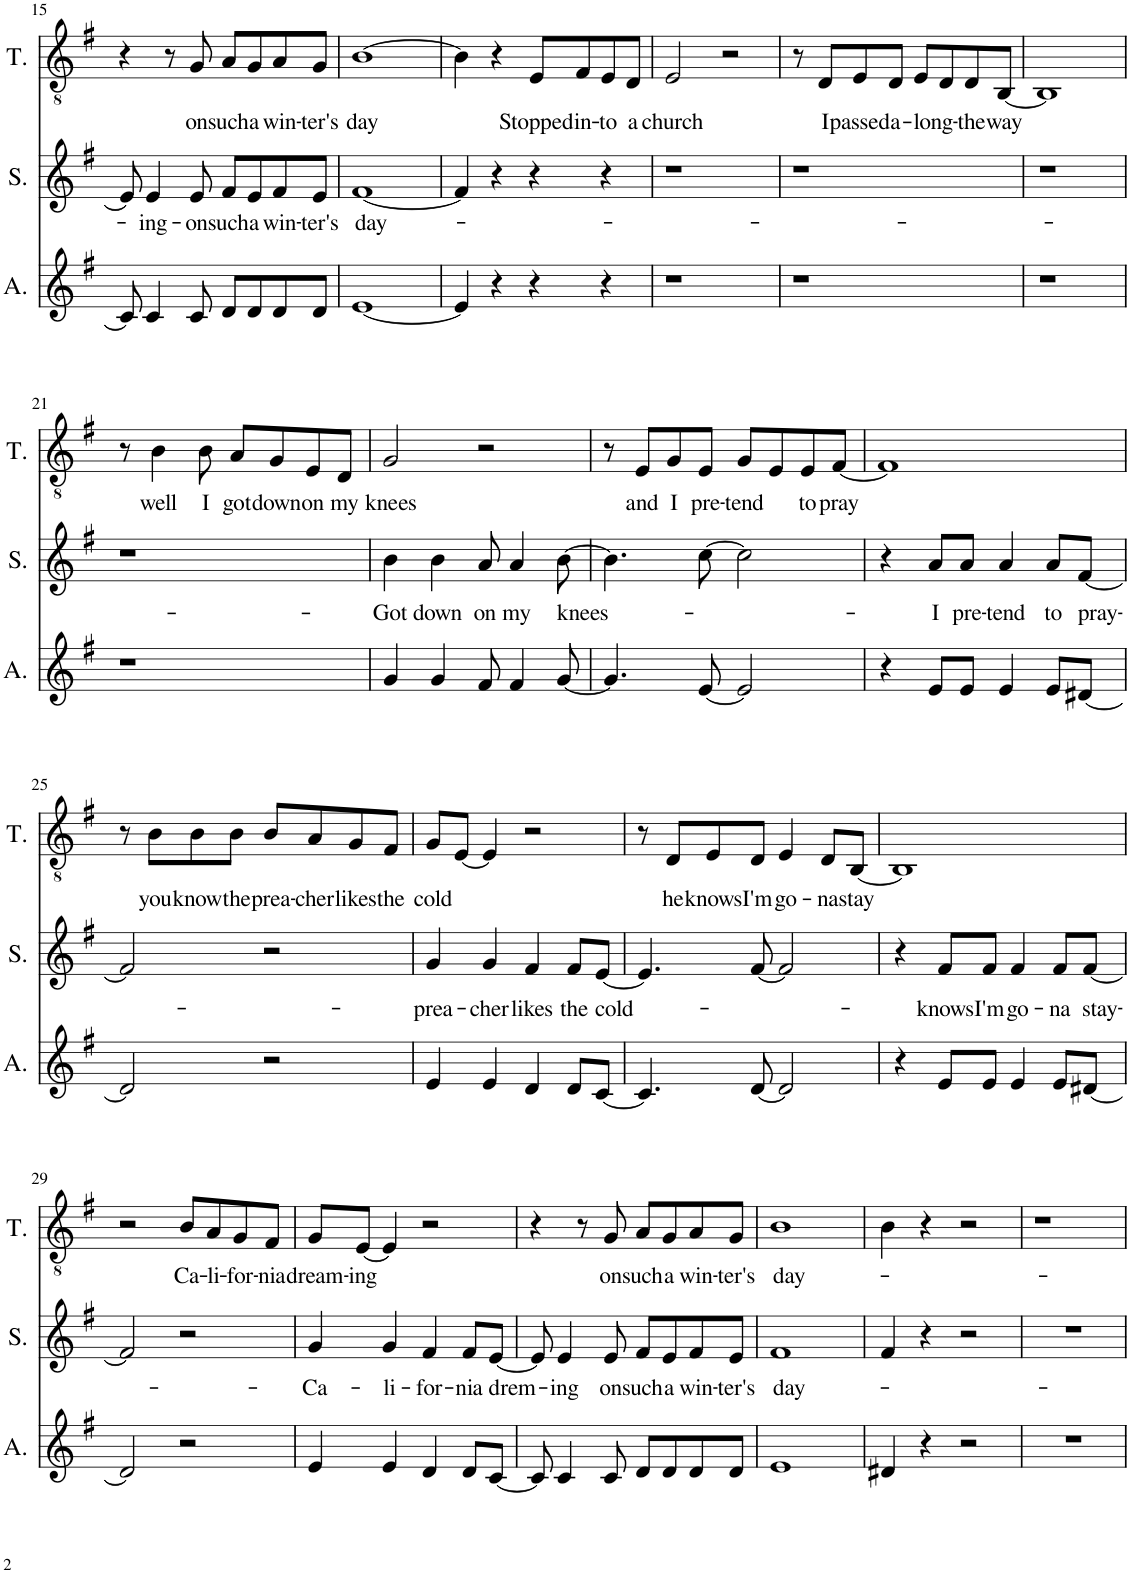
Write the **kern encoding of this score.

**kern	**kern	**text	**kern	**text
*part3	*part2	*part2	*part1	*part1
*staff3	*staff2	*staff2	*staff1	*staff1
*I"Alto	*I"Soprano	*	*I"Tenor	*
*I'A.	*I'S.	*	*I'T.	*
!!LO:PB:g=z
*clefG2	*clefG2	*	*clefGv2	*
*k[f#]	*k[f#]	*	*k[f#]	*
*M4/4	*M4/4	*	*M4/4	*
=15	=15	=15	=15	=15
8c/]	8e/]	.	4r	.
!	!	!LO:LY:b	!	!
4c/	4e/	-ing-	.	.
.	.	.	8r	.
!	!	!LO:LY:b	!	!LO:LY:b
8c/	8e/	on	8G/	on
!	!	!LO:LY:b	!	!LO:LY:b
8d/L	8f#/L	such	8A/L	such
!	!	!LO:LY:b	!	!LO:LY:b
8d/	8e/	a	8G/	a
!	!	!LO:LY:b	!	!LO:LY:b
8d/	8f#/	win-	8A/	win-
!	!	!LO:LY:b	!	!LO:LY:b
8d/J	8e/J	-ter's	8G/J	-ter's
=16	=16	=16	=16	=16
!	!	!LO:LY:b	!	!LO:LY:b
[1e	[1f#	day-	[1B	day
=17	=17	=17	=17	=17
4e/]	4f#/]	.	4B\]	.
4r	4r	.	4r	.
!	!	!	!	!LO:LY:b
4r	4r	.	8E/L	Stopped
!	!	!	!	!LO:LY:b
.	.	.	8F#/	in-
!	!	!	!	!LO:LY:b
4r	4r	.	8E/	-to
!	!	!	!	!LO:LY:b
.	.	.	8D/J	a
=18	=18	=18	=18	=18
!	!	!	!	!LO:LY:b
1r	1r	.	2E/	church
.	.	.	2r	.
=19	=19	=19	=19	=19
1r	1r	.	8r	.
!	!	!	!	!LO:LY:b
.	.	.	8D/L	I
!	!	!	!	!LO:LY:b
.	.	.	8E/	passed
!	!	!	!	!LO:LY:b
.	.	.	8D/J	a-
!	!	!	!	!LO:LY:b
.	.	.	8E/L	-long-
.	.	.	8D/	.
!	!	!	!	!LO:LY:b
.	.	.	8D/	-the
!	!	!	!	!LO:LY:b
.	.	.	[8BB/J	way
=20	=20	=20	=20	=20
1r	1r	.	1BB]	.
!!LO:LB:g=z
=21	=21	=21	=21	=21
1r	1r	.	8r	.
!	!	!	!	!LO:LY:b
.	.	.	4B\	well
!	!	!	!	!LO:LY:b
.	.	.	8B\	I
!	!	!	!	!LO:LY:b
.	.	.	8A/L	got
!	!	!	!	!LO:LY:b
.	.	.	8G/	down
!	!	!	!	!LO:LY:b
.	.	.	8E/	on
!	!	!	!	!LO:LY:b
.	.	.	8D/J	my
=22	=22	=22	=22	=22
!	!	!LO:LY:b	!	!LO:LY:b
4g/	4b\	-Got	2G/	knees
!	!	!LO:LY:b	!	!
4g/	4b\	down	.	.
!	!	!LO:LY:b	!	!
8f#/	8a/	on	2r	.
!	!	!LO:LY:b	!	!
4f#/	4a/	my	.	.
!	!	!LO:LY:b	!	!
[8g/	[8b\	knees-	.	.
=23	=23	=23	=23	=23
4.g/]	4.b\]	.	8r	.
!	!	!	!	!LO:LY:b
.	.	.	8E/L	and
!	!	!	!	!LO:LY:b
.	.	.	8G/	I
!	!	!	!	!LO:LY:b
[8e/	[8cc\	.	8E/J	pre-
!	!	!	!	!LO:LY:b
2e/]	2cc\]	.	8G/L	-tend
.	.	.	8E/	.
!	!	!	!	!LO:LY:b
.	.	.	8E/	to
!	!	!	!	!LO:LY:b
.	.	.	[8F#/J	pray
=24	=24	=24	=24	=24
4r	4r	.	1F#]	.
!	!	!LO:LY:b	!	!
8e/L	8a/L	-I	.	.
!	!	!LO:LY:b	!	!
8e/J	8a/J	pre-	.	.
!	!	!LO:LY:b	!	!
4e/	4a/	-tend	.	.
!	!	!LO:LY:b	!	!
8e/L	8a/L	to	.	.
!	!	!LO:LY:b	!	!
[8d#X/J	[8f#/J	pray-	.	.
!!LO:LB:g=z
=25	=25	=25	=25	=25
2d#/]	2f#/]	.	8r	.
!	!	!	!	!LO:LY:b
.	.	.	8B\L	you
!	!	!	!	!LO:LY:b
.	.	.	8B\	know
!	!	!	!	!LO:LY:b
.	.	.	8B\J	the
!	!	!	!	!LO:LY:b
2r	2r	.	8B/L	prea-
!	!	!	!	!LO:LY:b
.	.	.	8A/	-cher
!	!	!	!	!LO:LY:b
.	.	.	8G/	likes
!	!	!	!	!LO:LY:b
.	.	.	8F#/J	the
=26	=26	=26	=26	=26
!	!	!LO:LY:b	!	!LO:LY:b
4e/	4g/	-prea-	8G/L	cold
.	.	.	[8E/J	.
!	!	!LO:LY:b	!	!
4e/	4g/	-cher	4E/]	.
!	!	!LO:LY:b	!	!
4d/	4f#/	likes	2r	.
!	!	!LO:LY:b	!	!
8d/L	8f#/L	the	.	.
!	!	!LO:LY:b	!	!
[8c/J	[8e/J	cold-	.	.
=27	=27	=27	=27	=27
4.c/]	4.e/]	.	8r	.
!	!	!	!	!LO:LY:b
.	.	.	8D/L	he
!	!	!	!	!LO:LY:b
.	.	.	8E/	knows
!	!	!	!	!LO:LY:b
[8d/	[8f#/	.	8D/J	I'm
!	!	!	!	!LO:LY:b
2d/]	2f#/]	.	4E/	go-
!	!	!	!	!LO:LY:b
.	.	.	8D/L	-na
!	!	!	!	!LO:LY:b
.	.	.	[8BB/J	stay
=28	=28	=28	=28	=28
4r	4r	.	1BB]	.
!	!	!LO:LY:b	!	!
8e/L	8f#/L	-knows	.	.
!	!	!LO:LY:b	!	!
8e/J	8f#/J	I'm	.	.
!	!	!LO:LY:b	!	!
4e/	4f#/	go-	.	.
!	!	!LO:LY:b	!	!
8e/L	8f#/L	-na	.	.
!	!	!LO:LY:b	!	!
[8d#X/J	[8f#/J	stay-	.	.
!!LO:LB:g=z
=29	=29	=29	=29	=29
2d#/]	2f#/]	.	2r	.
!	!	!	!	!LO:LY:b
2r	2r	.	8B/L	Ca-
!	!	!	!	!LO:LY:b
.	.	.	8A/	-li-
!	!	!	!	!LO:LY:b
.	.	.	8G/	-for-
!	!	!	!	!LO:LY:b
.	.	.	8F#/J	-nia
=30	=30	=30	=30	=30
!	!	!LO:LY:b	!	!LO:LY:b
4e/	4g/	-Ca-	8G/L	dream-
!	!	!	!	!LO:LY:b
.	.	.	[8E/J	-ing
!	!	!LO:LY:b	!	!
4e/	4g/	-li-	4E/]	.
!	!	!LO:LY:b	!	!
4d/	4f#/	-for-	2r	.
!	!	!LO:LY:b	!	!
8d/L	8f#/L	-nia	.	.
!	!	!LO:LY:b	!	!
[8c/J	[8e/J	drem-	.	.
=31	=31	=31	=31	=31
8c/]	8e/]	.	4r	.
!	!	!LO:LY:b	!	!
4c/	4e/	-ing	.	.
.	.	.	8r	.
!	!	!LO:LY:b	!	!LO:LY:b
8c/	8e/	on	8G/	on
!	!	!LO:LY:b	!	!LO:LY:b
8d/L	8f#/L	such	8A/L	such
!	!	!LO:LY:b	!	!LO:LY:b
8d/	8e/	a	8G/	a
!	!	!LO:LY:b	!	!LO:LY:b
8d/	8f#/	win-	8A/	win-
!	!	!LO:LY:b	!	!LO:LY:b
8d/J	8e/J	-ter's	8G/J	-ter's
=32	=32	=32	=32	=32
!	!	!LO:LY:b	!	!LO:LY:b
1e	1f#	day-	1B	day-
=33	=33	=33	=33	=33
4d#X/	4f#/	.	4B\	.
4r	4r	.	4r	.
2r	2r	.	2r	.
=34	=34	=34	=34	=34
1r	1r	.	1r	.
=	=	=	=	=
*-	*-	*-	*-	*-
